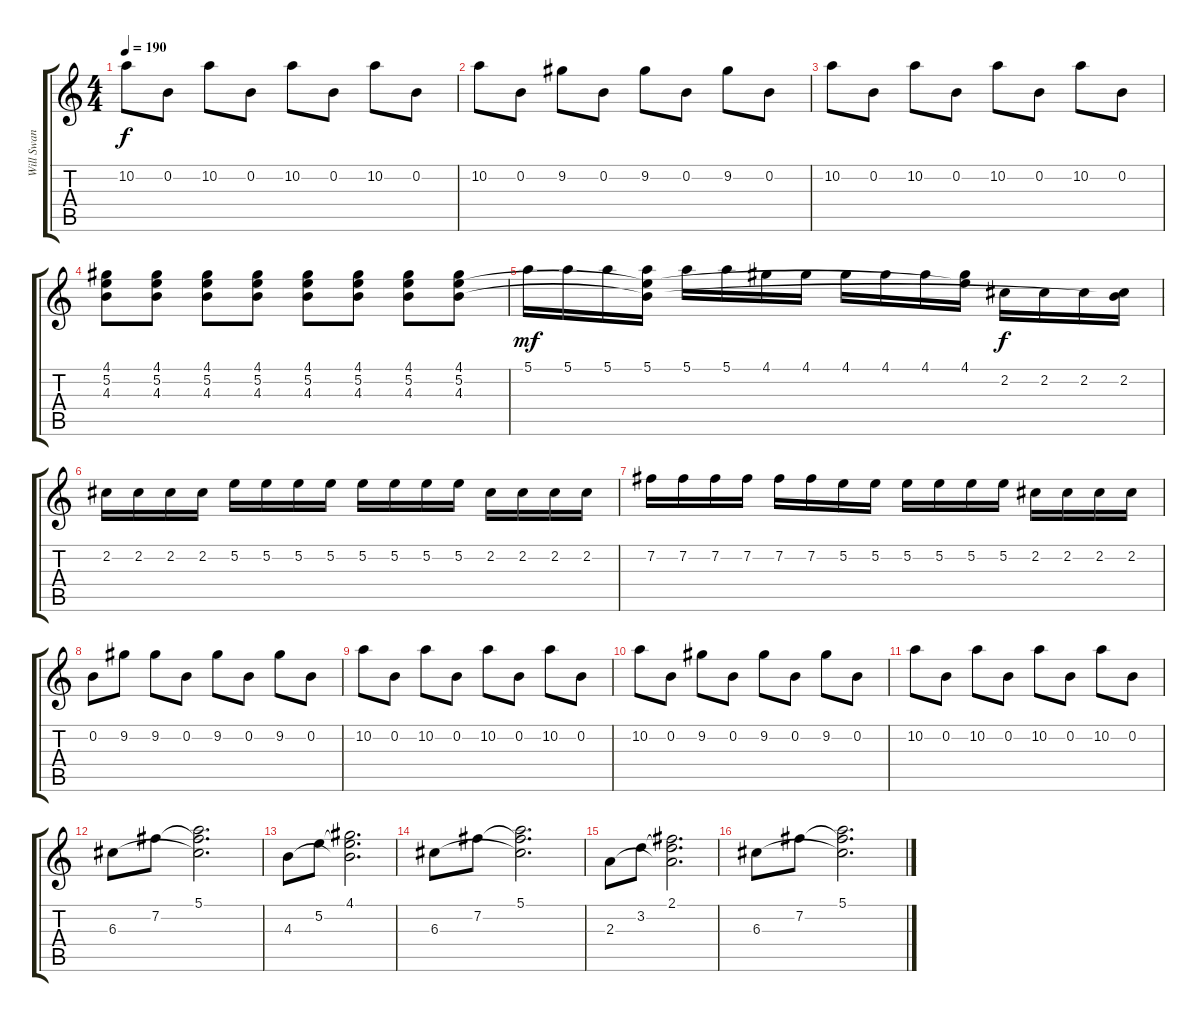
\track ("Will Swan" "Will Swan") {instrument distortionguitar}
\staff {score tabs}
\tuning (E4 B3 G3 D3 A2 E2) {hide}
\ts (4 4)
\tempo 190
\clef g2
\ks c
10.2.8{dy f} 0.2.8 10.2.8 0.2.8 10.2.8 0.2.8 10.2.8 0.2.8 |
10.2.8 0.2.8 9.2.8 0.2.8 9.2.8 0.2.8 9.2.8 0.2.8 |
10.2.8 0.2.8 10.2.8 0.2.8 10.2.8 0.2.8 10.2.8 0.2.8 |
(4.1 5.2 4.3).8 (4.1 5.2 4.3).8 (4.1 5.2 4.3).8 (4.1 5.2 4.3).8 (4.1 5.2 4.3).8 (4.1 5.2 4.3).8 (4.1 5.2 4.3).8 (4.1 5.2 4.3).8 |
5.1.16{dy mf} 5.1.16 5.1.16 (5.1 5.2{t} 4.3{t}).16 5.1.16 5.1.16 4.1.16 4.1.16 4.1.16 4.1.16 4.1.16 (4.1 5.2{t}).16 2.2.16{dy f} 2.2.16 2.2.16 (2.2 4.3{t}).16 |
2.2.16 2.2.16 2.2.16 2.2.16 5.2.16 5.2.16 5.2.16 5.2.16 5.2.16 5.2.16 5.2.16 5.2.16 2.2.16 2.2.16 2.2.16 2.2.16 |
7.2.16 7.2.16 7.2.16 7.2.16 7.2.16 7.2.16 5.2.16 5.2.16 5.2.16 5.2.16 5.2.16 5.2.16 2.2.16 2.2.16 2.2.16 2.2.16 |
0.2.8 9.2.8 9.2.8 0.2.8 9.2.8 0.2.8 9.2.8 0.2.8 |
10.2.8 0.2.8 10.2.8 0.2.8 10.2.8 0.2.8 10.2.8 0.2.8 |
10.2.8 0.2.8 9.2.8 0.2.8 9.2.8 0.2.8 9.2.8 0.2.8 |
10.2.8 0.2.8 10.2.8 0.2.8 10.2.8 0.2.8 10.2.8 0.2.8 |
6.3.8 7.2.8 (5.1 7.2{t} 6.3{t}).2{d} |
4.3.8 5.2.8 (4.1 5.2{t} 4.3{t}).2{d} |
6.3.8 7.2.8 (5.1 7.2{t} 6.3{t}).2{d} |
2.3.8 3.2.8 (2.1 3.2{t} 2.3{t}).2{d} |
6.3.8 7.2.8 (5.1 7.2{t} 6.3{t}).2{d}
